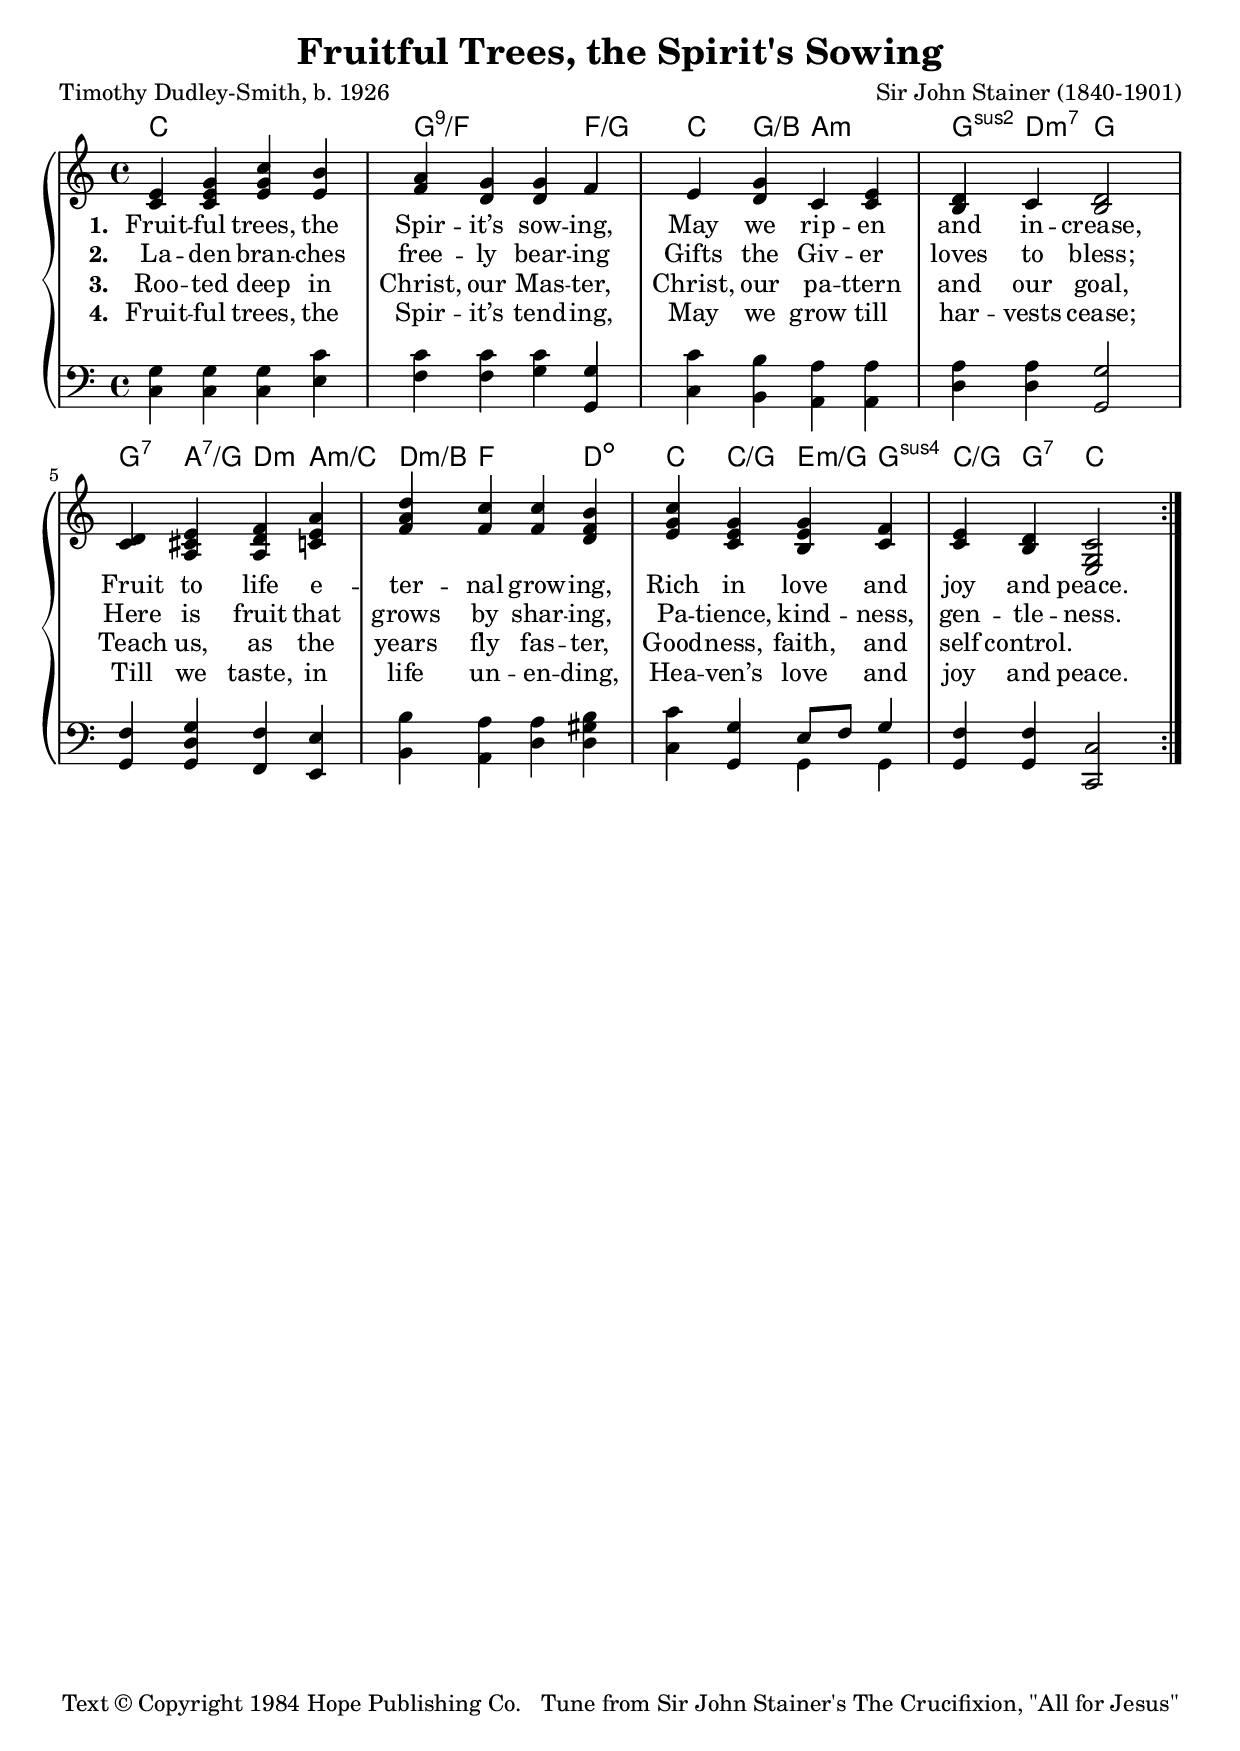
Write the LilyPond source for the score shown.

\header {
  title = "Fruitful Trees, the Spirit's Sowing"
  composer = "Sir John Stainer (1840-1901)"
  poet = "Timothy Dudley-Smith, b. 1926"
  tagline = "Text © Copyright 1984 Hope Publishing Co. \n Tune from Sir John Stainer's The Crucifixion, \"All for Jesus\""
}

\version "2.19.82"
\include "english.ly"

chordas = \chordmode {
  \key g \major

  % 1
  c1 |
  g2.:9/f f4:/g |
  c g:/b a2:m |
  g4:sus2 d:m7 g2 |
  % 5
  g4:7 a:7/g d:m a:m/c |
  d:m/b f2 d4:dim |
  c c:/g e:m/g g:sus |
  c:/g g:7 c2 |

}

upper = \context Staff \relative c'\new Voice {
  \key c \major
  \time 4/4

  % 1
  <c e>4 <c e g> <e g c> <e b'> |
  <f a> <d g> <d g> f |
  e <d g> c <c e> |
  <b d>4 c <b d>2 |
  % 5
  <c d>4 <a cs e> <a d f> <c e a> |
  <f a d> <f c'> <f c'> <d f b> |
  <e g c> <c e g> <b e g> <c f> |
  <c e> <b d> <e, g c>2 |

}

lower = \context Staff \relative c \new Voice \repeat volta 2 {
  \clef "bass"
  \key c \major
  \time 4/4

  % 1
  <c g'>4 <c g'> <c g'> <e c'> |
  <f c'> <f c'> <g c> <g, g'> |
  <c c'> <b b'> <a a'> <a a'> |
  <d a'>4 <d a'> <g, g'>2 |
  % 5
  <g f'>4 <g d' g> <f f'> <e e'> |
  <b' b'> <a a'> <d a'> <d gs b> |
  <c c'> <g g'> << { e'8 f g4 } \\ { g,4 g } >> |
  <g f'> <g f'> <c, c'>2

}

verse_one = \lyricmode {
  \set stanza = \markup { "1. " }
  % 1
  Fruit4 -- ful trees, the Spir -- it’s sow -- ing,
  May we rip -- en and in -- crease,2
  Fruit4 to life e -- ter -- nal grow -- ing,
  Rich in love and joy and peace.
}

verse_two = \lyricmode {
  \set stanza = \markup { "2. " }
  % 1
  La4 -- den bran -- ches free -- ly bear -- ing
  Gifts the Giv -- er loves to bless;2
  Here4 is fruit that grows by shar -- ing,
  Pa -- tience, kind -- ness, gen -- tle -- ness.
}

verse_three = \lyricmode {
  \set stanza = \markup { "3. " }
  % 1
  Roo4 -- ted deep in Christ, our Mas -- ter,
  Christ, our pa -- ttern and our goal,2
  Teach4 us, as the years fly fas -- ter,
  Good -- ness, faith, and self control.
}

verse_four = \lyricmode {
  \set stanza = \markup { "4. " }
  %1
  Fruit4 -- ful trees, the Spir -- it’s tend -- ing,
  May we grow till har -- vests cease;2
  Till4 we taste, in life un -- en -- ding,
  Hea -- ven’s love and joy and peace.
}

\score {
  <<
    \new ChordNames {
      \set chordChanges = ##t
      \set majorSevenSymbol = \markup { maj7 }
      \set ChordNames.instrumentName = #"Chords"
      \set ChordNames.midiInstrument = #"reed organ"
      \set ChordNames.midiMaximumVolume = #0
      \chordas
    }
    \new PianoStaff <<
      %\set PianoStaff.instrumentName = #"Piano"
      \set PianoStaff.midiInstrument = #"acoustic grand"
      \set PianoStaff.midiMaximumVolume = #0.9
      \new Staff = "upper" \upper
      \new Lyrics = "verse_one" \verse_one
      \new Lyrics = "verse_two" \verse_two
      \new Lyrics = "verse_three" \verse_three
      \new Lyrics = "verse_four" \verse_four
      \new Staff = "lower" \lower
    >>
  >>
  \layout {
    indent = 0\in
    \context {
      \Score
        %\override SpacingSpanner #'spacing-increment = #2
    }
  }
  \midi {
    \context {
      \Score
      tempoWholesPerMinute = #(ly:make-moment 96 4)
    }
  }
}

%% Local Variables:
%% coding: utf-8
%% End:
